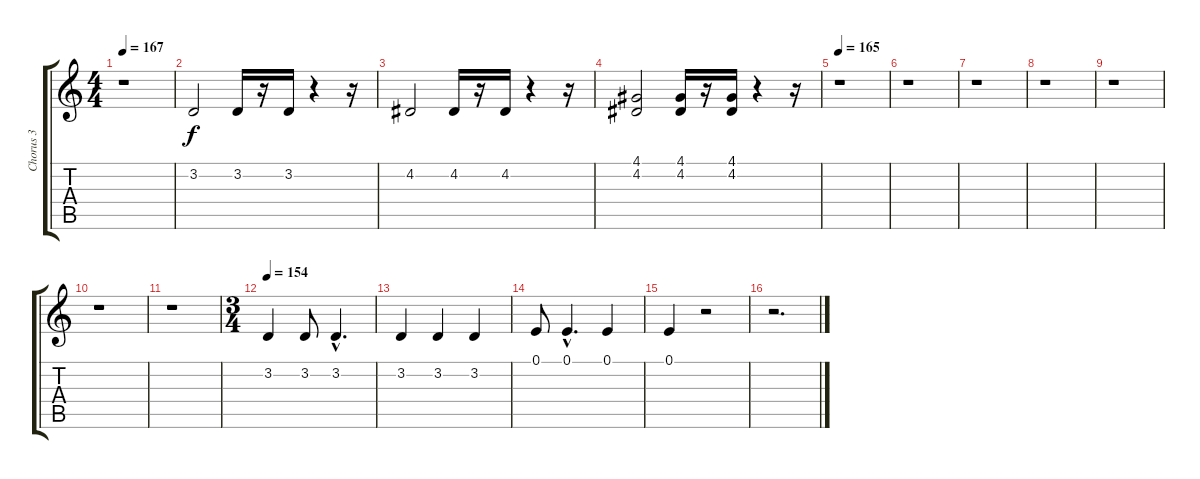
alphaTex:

\track ("Chorus 3" "Chorus 3") {instrument lead6voice}
\staff {score tabs}
\tuning (E4 B3 G3 D3 A2 E2) {hide}
\ts (4 4)
\tempo 167
\clef g2
\ks c
r.1{dy f} |
3.2.2 3.2.16 r.16 3.2.16 r.4 r.16 |
4.2.2 4.2.16 r.16 4.2.16 r.4 r.16 |
(4.1 4.2).2 (4.1 4.2).16 r.16 (4.1 4.2).16 r.4 r.16 |
\tempo 165
r.1 |
r.1 |
r.1 |
r.1 |
r.1 |
r.1 |
r.1 |
\ts (3 4)
\tempo 154
3.2.4 3.2.8 3.2{hac}.4{d} |
3.2.4 3.2.4 3.2.4 |
0.1.8 0.1{hac}.4{d} 0.1.4 |
0.1.4 r.2 |
r.2{d}
